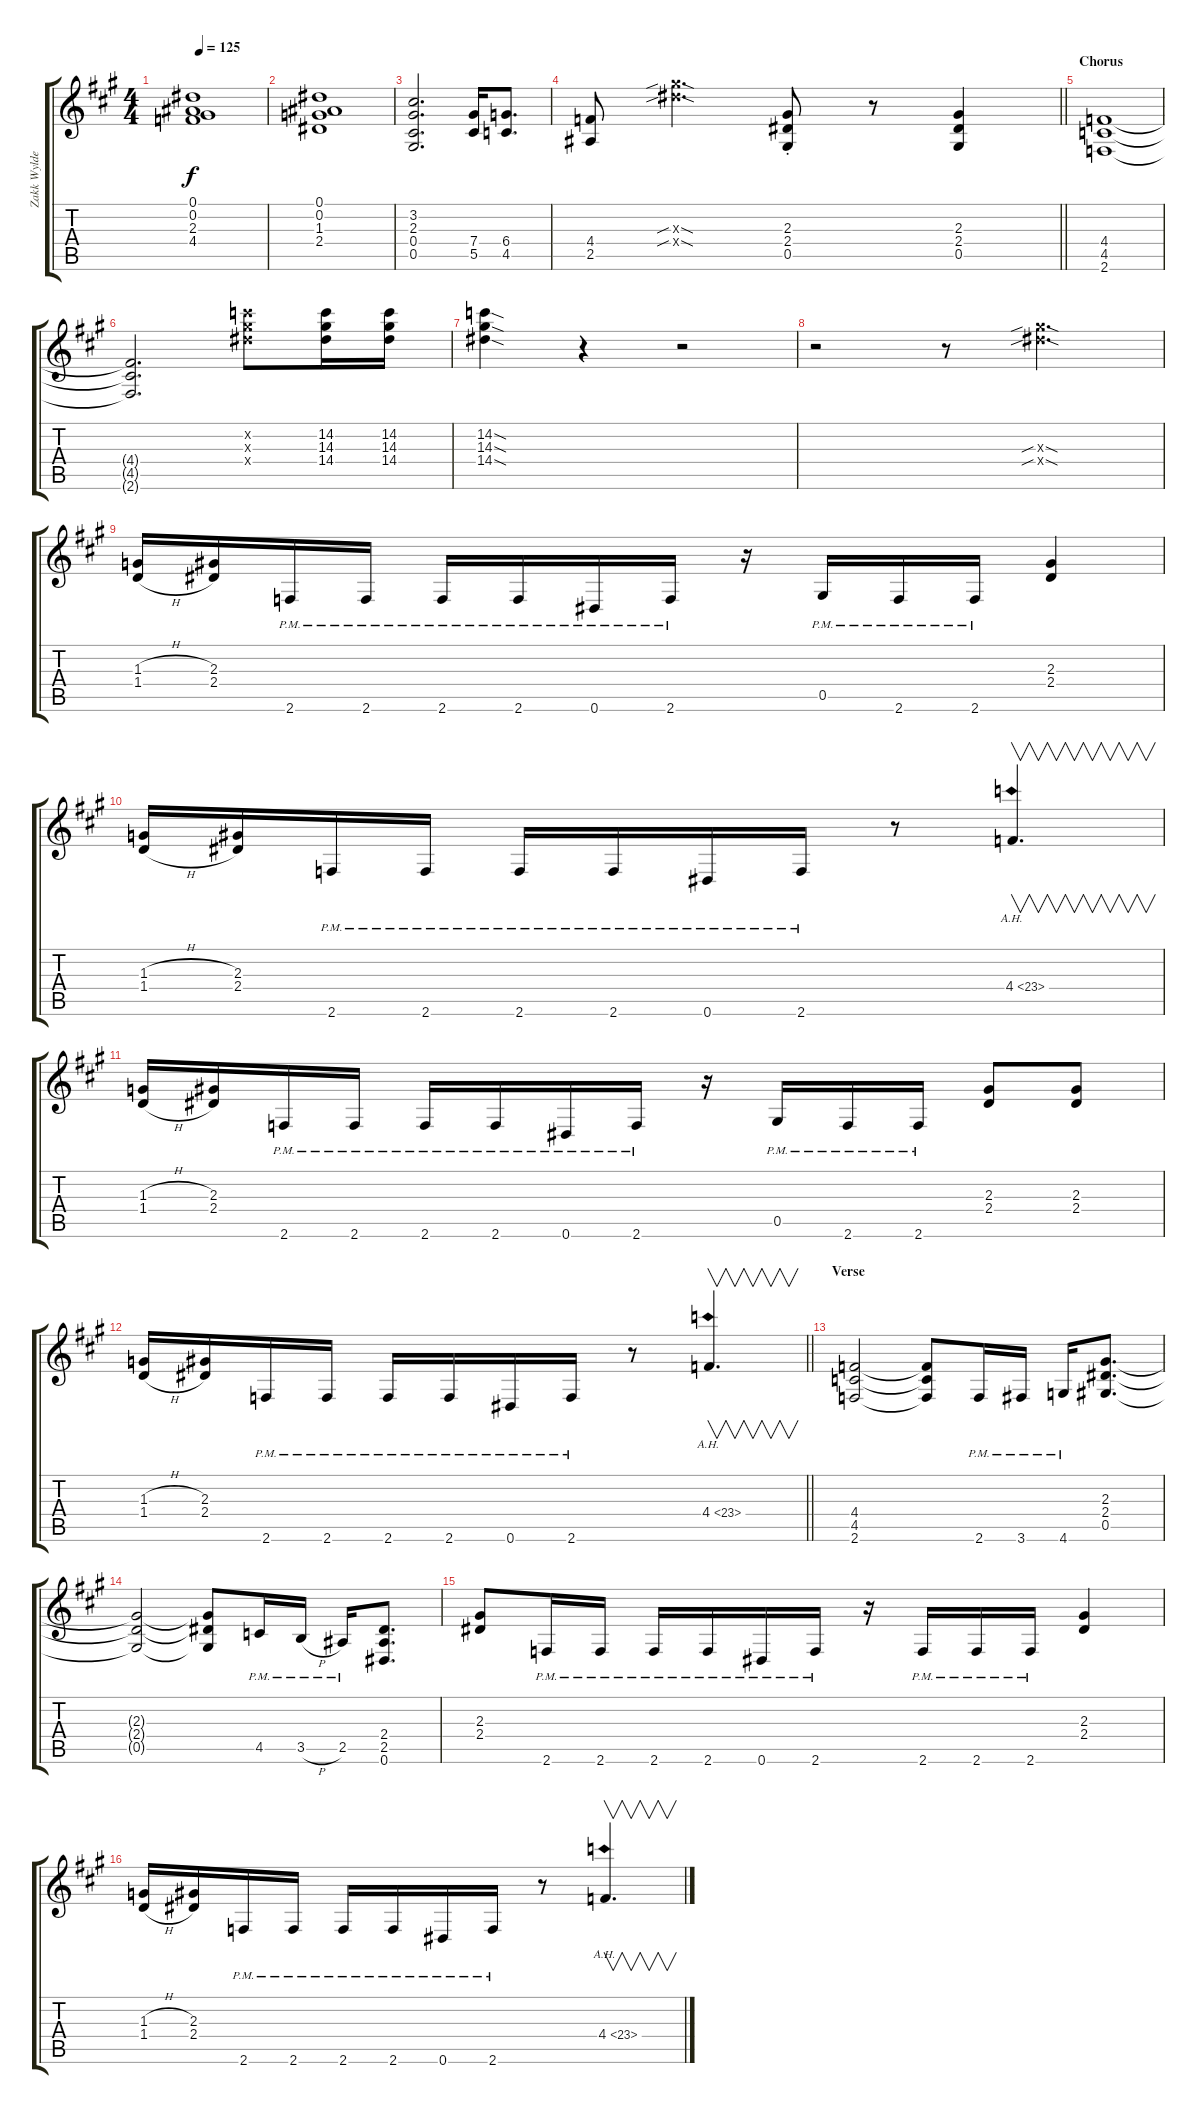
\track ("Zakk Wylde - Rhytm Guitar I" "Zakk Wylde") {instrument distortionguitar}
\staff {score tabs}
\tuning (Eb4 Bb3 Gb3 Db3 Ab2 Eb2) {hide}
\ts (4 4)
\tempo 125
\clef g2
\ks a
(0.1 0.2 2.3 4.4).1{dy f} |
(0.1 0.2 1.3 2.4).1 |
(3.2 2.3 0.4 0.5).2{d} (7.4 5.5).16 (6.4 4.5).8{d} |
\barLineRight lightlight
(4.4 2.5).8 (14.3{sib sod x} 14.4{sib sod x}).4{d} (2.3{st} 2.4{st} 0.5{st}).8 r.8 (2.3 2.4 0.5).4 |
\section ("" "Chorus")
(4.4 4.5 2.6).1 |
(4.4{t} 4.5{t} 2.6{t}).2{d} (14.2{x} 14.3{x} 14.4{x}).8 (14.2 14.3 14.4).16 (14.2 14.3 14.4).16 |
(14.2{sod} 14.3{sod} 14.4{sod}).4 r.4 r.2 |
r.2 r.8 (14.3{sib sod x} 14.4{sib sod x}).4{d} |
(1.3{h} 1.4{h}).16 (2.3 2.4).16 2.6{pm}.16 2.6{pm}.16 2.6{pm}.16 2.6{pm}.16 0.6{pm}.16 2.6{pm}.16 r.16 0.5{pm}.16 2.6{pm}.16 2.6{pm}.16 (2.3 2.4).4 |
(1.3{h} 1.4{h}).16 (2.3 2.4).16 2.6{pm}.16 2.6{pm}.16 2.6{pm}.16 2.6{pm}.16 0.6{pm}.16 2.6{pm}.16 r.8 4.4{ah 19}.4{v d} |
(1.3{h} 1.4{h}).16 (2.3 2.4).16 2.6{pm}.16 2.6{pm}.16 2.6{pm}.16 2.6{pm}.16 0.6{pm}.16 2.6{pm}.16 r.16 0.5{pm}.16 2.6{pm}.16 2.6{pm}.16 (2.3 2.4).8 (2.3 2.4).8 |
\barLineRight lightlight
(1.3{h} 1.4{h}).16 (2.3 2.4).16 2.6{pm}.16 2.6{pm}.16 2.6{pm}.16 2.6{pm}.16 0.6{pm}.16 2.6{pm}.16 r.8 4.4{ah 19}.4{v d} |
\section ("" "Verse")
(4.4 4.5 2.6).2 (4.4{t} 4.5{t} 2.6{t}).8 2.6{pm}.16 3.6{pm}.16 4.6{pm}.16 (2.3 2.4 0.5).8{d} |
(2.3{t} 2.4{t} 0.5{t}).2 (2.3{t} 2.4{t} 0.5{t}).8 4.5{pm}.16 3.5{h pm}.16 2.5{pm}.16 (2.4 2.5 0.6).8{d} |
(2.3 2.4).8 2.6{pm}.16 2.6{pm}.16 2.6{pm}.16 2.6{pm}.16 0.6{pm}.16 2.6{pm}.16 r.16 2.6{pm}.16 2.6{pm}.16 2.6{pm}.16 (2.3 2.4).4 |
(1.3{h} 1.4{h}).16 (2.3 2.4).16 2.6{pm}.16 2.6{pm}.16 2.6{pm}.16 2.6{pm}.16 0.6{pm}.16 2.6{pm}.16 r.8 4.4{ah 19}.4{v d}
